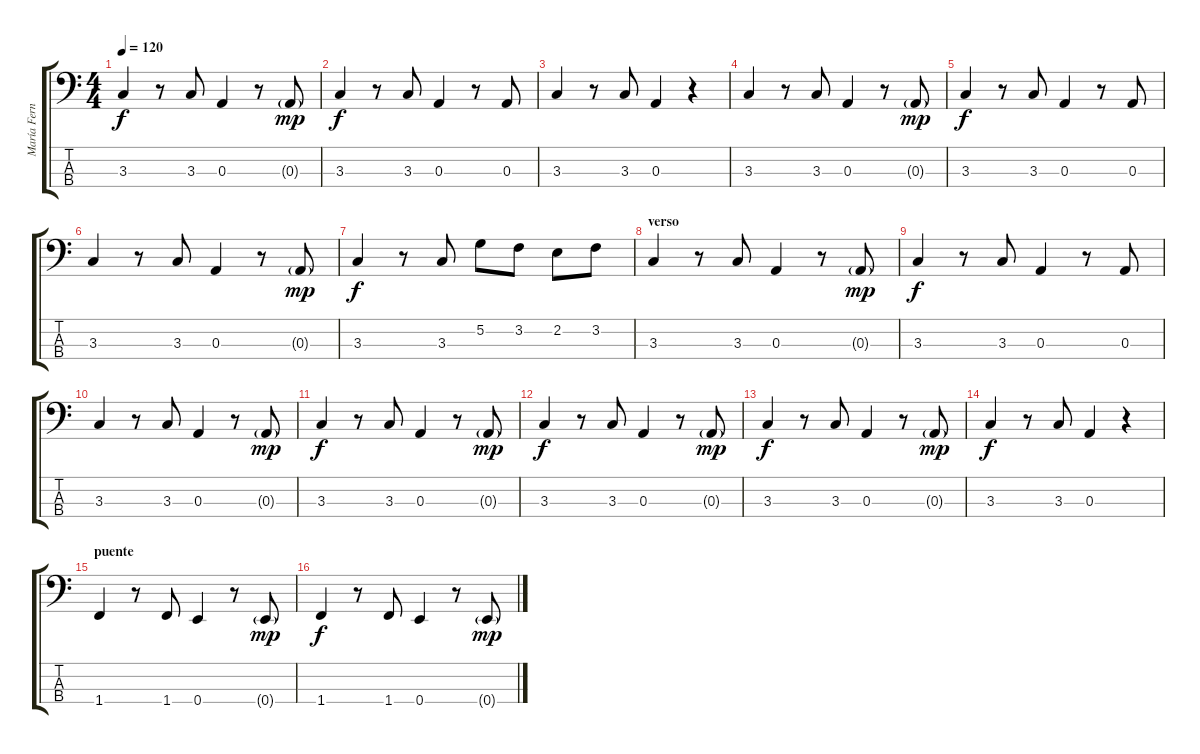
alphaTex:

\track ("María Fernanda (bajo)" "María Fern") {instrument electricbassfinger}
\staff {score tabs}
\tuning (G2 D2 A1 E1) {hide}
\ts (4 4)
\tempo 120
\clef f4
\ks c
3.3.4{dy f} r.8 3.3.8 0.3.4 r.8 0.3{g}.8{dy mp} |
3.3.4{dy f} r.8 3.3.8 0.3.4 r.8 0.3.8 |
3.3.4 r.8 3.3.8 0.3.4 r.4 |
\section ("" "")
3.3.4 r.8 3.3.8 0.3.4 r.8 0.3{g}.8{dy mp} |
3.3.4{dy f} r.8 3.3.8 0.3.4 r.8 0.3.8 |
3.3.4 r.8 3.3.8 0.3.4 r.8 0.3{g}.8{dy mp} |
3.3.4{dy f} r.8 3.3.8 5.2.8 3.2.8 2.2.8 3.2.8 |
\section ("" "verso")
3.3.4 r.8 3.3.8 0.3.4 r.8 0.3{g}.8{dy mp} |
3.3.4{dy f} r.8 3.3.8 0.3.4 r.8 0.3.8 |
3.3.4 r.8 3.3.8 0.3.4 r.8 0.3{g}.8{dy mp} |
3.3.4{dy f} r.8 3.3.8 0.3.4 r.8 0.3{g}.8{dy mp} |
3.3.4{dy f} r.8 3.3.8 0.3.4 r.8 0.3{g}.8{dy mp} |
3.3.4{dy f} r.8 3.3.8 0.3.4 r.8 0.3{g}.8{dy mp} |
3.3.4{dy f} r.8 3.3.8 0.3.4 r.4 |
\section ("" "puente")
1.4.4 r.8 1.4.8 0.4.4 r.8 0.4{g}.8{dy mp} |
1.4.4{dy f} r.8 1.4.8 0.4.4 r.8 0.4{g}.8{dy mp}
